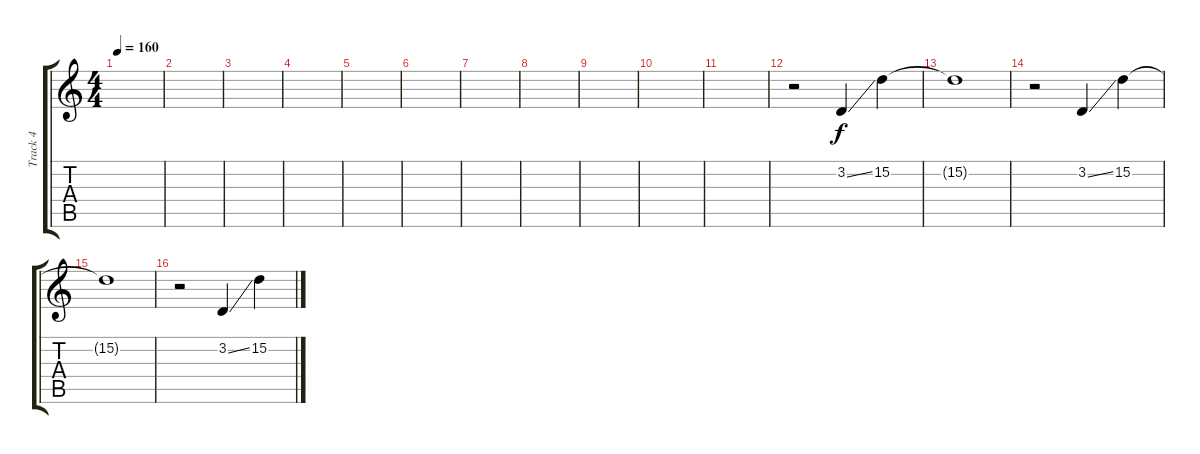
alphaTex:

\track ("Track 4" "Track 4") {instrument lead2sawtooth}
\staff {score tabs}
\tuning (E4 B3 G3 D3 A2 D2) {hide}
\ts (4 4)
\tempo 160
\clef g2
\ks c
|
|
|
|
|
|
|
|
|
|
|
r.2 3.2{ss}.4 15.2.4 |
15.2{t}.1 |
r.2 3.2{ss}.4 15.2.4 |
15.2{t}.1 |
r.2 3.2{ss}.4 15.2.4
